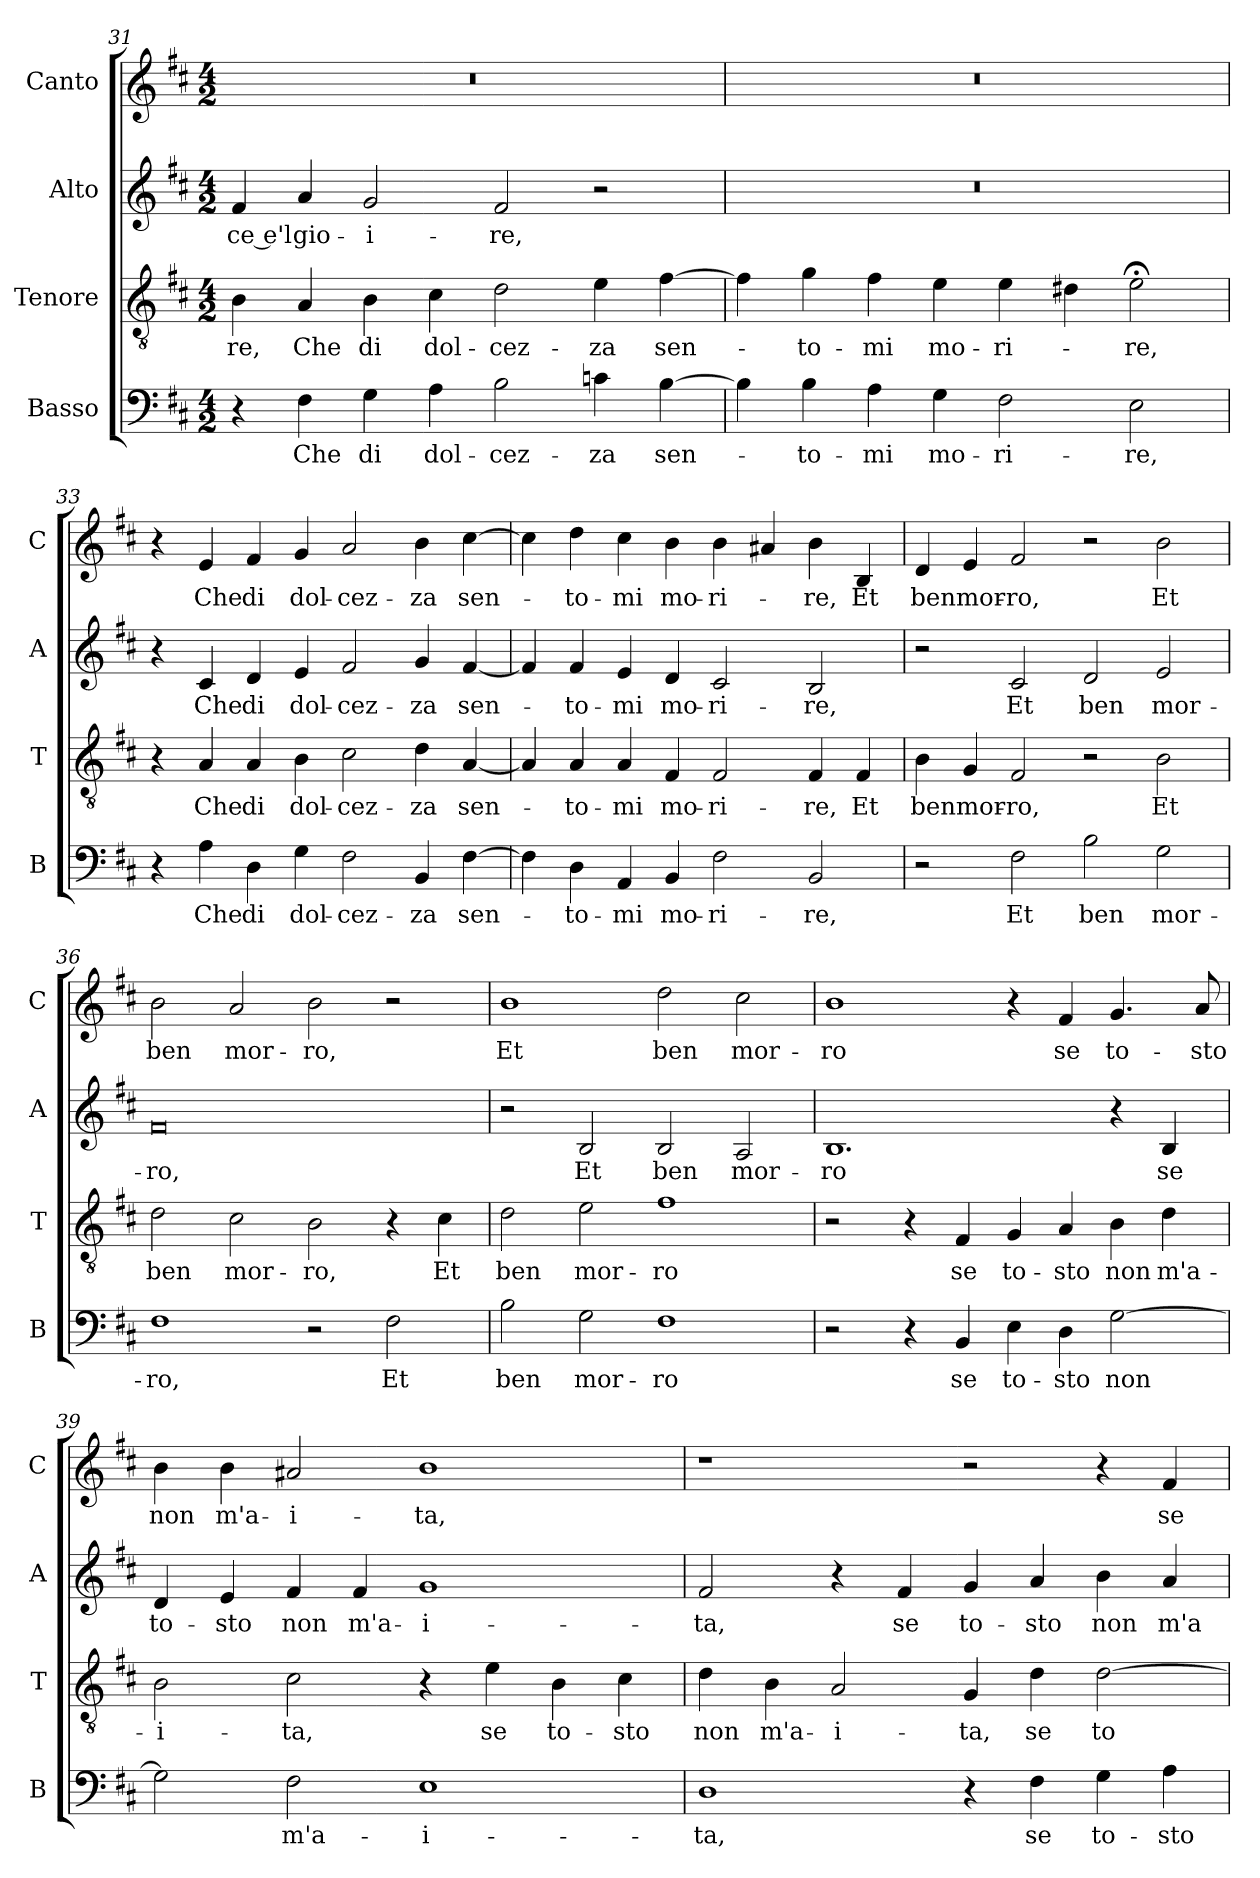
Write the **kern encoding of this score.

**kern	**text	**kern	**text	**kern	**text	**kern	**text
*part4	*part4	*part3	*part3	*part2	*part2	*part1	*part1
*staff4	*staff4	*staff3	*staff3	*staff2	*staff2	*staff1	*staff1
*I"Basso	*	*I"Tenore	*	*I"Alto	*	*I"Canto	*
*I'B	*	*I'T	*	*I'A	*	*I'C	*
!!LO:PB:g=z
*clefF4	*	*clefGv2	*	*clefG2	*	*clefG2	*
*k[f#c#]	*	*k[f#c#]	*	*k[f#c#]	*	*k[f#c#]	*
*D:	*	*D:	*	*D:	*	*D:	*
*M4/2	*	*M4/2	*	*M4/2	*	*M4/2	*
=31	=31	=31	=31	=31	=31	=31	=31
!	!	!	!LO:LY:b	!	!LO:LY:b	!	!
4r	.	4B\	-re,	4f#/	-ce e'l	0r	.
!	!LO:LY:b	!	!LO:LY:b	!	!LO:LY:b	!	!
4F#\	Che	4A/	Che	4a/	gio-	.	.
!	!LO:LY:b	!	!LO:LY:b	!	!LO:LY:b	!	!
4G\	di	4B\	di	2g/	-i-	.	.
!	!LO:LY:b	!	!LO:LY:b	!	!	!	!
4A\	dol-	4c#\	dol-	.	.	.	.
!	!LO:LY:b	!	!LO:LY:b	!	!LO:LY:b	!	!
2B\	-cez-	2d\	-cez-	2f#/	-re,	.	.
!	!LO:LY:b	!	!LO:LY:b	!	!	!	!
4cn\	-za	4e\	-za	2r	.	.	.
!	!LO:LY:b	!	!LO:LY:b	!	!	!	!
[4B\	sen-	[4f#\	sen-	.	.	.	.
=32	=32	=32	=32	=32	=32	=32	=32
4B\]	.	4f#\]	.	0r	.	0r	.
!	!LO:LY:b	!	!LO:LY:b	!	!	!	!
4B\	-to-	4g\	-to-	.	.	.	.
!	!LO:LY:b	!	!LO:LY:b	!	!	!	!
4A\	-mi	4f#\	-mi	.	.	.	.
!	!LO:LY:b	!	!LO:LY:b	!	!	!	!
4G\	mo-	4e\	mo-	.	.	.	.
!	!LO:LY:b	!	!LO:LY:b	!	!	!	!
2F#\	-ri-	4e\	-ri-	.	.	.	.
.	.	4d#X\	.	.	.	.	.
!	!LO:LY:b	!	!LO:LY:b	!	!	!	!
2E\	-re,	2e;<\	-re,	.	.	.	.
=33	=33	=33	=33	=33	=33	=33	=33
4r	.	4r	.	4r	.	4r	.
!	!LO:LY:b	!	!LO:LY:b	!	!LO:LY:b	!	!LO:LY:b
4A\	Che	4A/	Che	4c#/	Che	4e/	Che
!	!LO:LY:b	!	!LO:LY:b	!	!LO:LY:b	!	!LO:LY:b
4D\	di	4A/	di	4d/	di	4f#/	di
!	!LO:LY:b	!	!LO:LY:b	!	!LO:LY:b	!	!LO:LY:b
4G\	dol-	4B\	dol-	4e/	dol-	4g/	dol-
!	!LO:LY:b	!	!LO:LY:b	!	!LO:LY:b	!	!LO:LY:b
2F#\	-cez-	2c#\	-cez-	2f#/	-cez-	2a/	-cez-
!	!LO:LY:b	!	!LO:LY:b	!	!LO:LY:b	!	!LO:LY:b
4BB/	-za	4d\	-za	4g/	-za	4b\	-za
!	!LO:LY:b	!	!LO:LY:b	!	!LO:LY:b	!	!LO:LY:b
[4F#\	sen-	[4A/	sen-	[4f#/	sen-	[4cc#\	sen-
!!LO:LB:g=z
=34	=34	=34	=34	=34	=34	=34	=34
4F#\]	.	4A/]	.	4f#/]	.	4cc#\]	.
!	!LO:LY:b	!	!LO:LY:b	!	!LO:LY:b	!	!LO:LY:b
4D\	-to-	4A/	-to-	4f#/	-to-	4dd\	-to-
!	!LO:LY:b	!	!LO:LY:b	!	!LO:LY:b	!	!LO:LY:b
4AA/	-mi	4A/	-mi	4e/	-mi	4cc#\	-mi
!	!LO:LY:b	!	!LO:LY:b	!	!LO:LY:b	!	!LO:LY:b
4BB/	mo-	4F#/	mo-	4d/	mo-	4b\	mo-
!	!LO:LY:b	!	!LO:LY:b	!	!LO:LY:b	!	!LO:LY:b
2F#\	-ri-	2F#/	-ri-	2c#/	-ri-	4b\	-ri-
.	.	.	.	.	.	4a#X/	.
!	!LO:LY:b	!	!LO:LY:b	!	!LO:LY:b	!	!LO:LY:b
2BB/	-re,	4F#/	-re,	2B/	-re,	4b\	-re,
!	!	!	!LO:LY:b	!	!	!	!LO:LY:b
.	.	4F#/	Et	.	.	4B/	Et
=35	=35	=35	=35	=35	=35	=35	=35
!	!	!	!LO:LY:b	!	!	!	!LO:LY:b
2r	.	4B\	ben	2r	.	4d/	ben
!	!	!	!LO:LY:b	!	!	!	!LO:LY:b
.	.	4G/	mor-	.	.	4e/	mor-
!	!LO:LY:b	!	!LO:LY:b	!	!LO:LY:b	!	!LO:LY:b
2F#\	Et	2F#/	-ro,	2c#/	Et	2f#/	-ro,
!	!LO:LY:b	!	!	!	!LO:LY:b	!	!
2B\	ben	2r	.	2d/	ben	2r	.
!	!LO:LY:b	!	!LO:LY:b	!	!LO:LY:b	!	!LO:LY:b
2G\	mor-	2B\	Et	2e/	mor-	2b\	Et
=36	=36	=36	=36	=36	=36	=36	=36
!	!LO:LY:b	!	!LO:LY:b	!	!LO:LY:b	!	!LO:LY:b
1F#	-ro,	2d\	ben	0f#	-ro,	2b\	ben
!	!	!	!LO:LY:b	!	!	!	!LO:LY:b
.	.	2c#\	mor-	.	.	2a/	mor-
!	!	!	!LO:LY:b	!	!	!	!LO:LY:b
2r	.	2B\	-ro,	.	.	2b\	-ro,
!	!LO:LY:b	!	!	!	!	!	!
2F#\	Et	4r	.	.	.	2r	.
!	!	!	!LO:LY:b	!	!	!	!
.	.	4c#\	Et	.	.	.	.
=37	=37	=37	=37	=37	=37	=37	=37
!	!LO:LY:b	!	!LO:LY:b	!	!	!	!LO:LY:b
2B\	ben	2d\	ben	2r	.	1b	Et
!	!LO:LY:b	!	!LO:LY:b	!	!LO:LY:b	!	!
2G\	mor-	2e\	mor-	2B/	Et	.	.
!	!LO:LY:b	!	!LO:LY:b	!	!LO:LY:b	!	!LO:LY:b
1F#	-ro	1f#	-ro	2B/	ben	2dd\	ben
!	!	!	!	!	!LO:LY:b	!	!LO:LY:b
.	.	.	.	2A/	mor-	2cc#\	mor-
!!LO:LB:g=z
=38	=38	=38	=38	=38	=38	=38	=38
!	!	!	!	!	!LO:LY:b	!	!LO:LY:b
2r	.	2r	.	1.B	-ro	1b	-ro
4r	.	4r	.	.	.	.	.
!	!LO:LY:b	!	!LO:LY:b	!	!	!	!
4BB/	se	4F#/	se	.	.	.	.
!	!LO:LY:b	!	!LO:LY:b	!	!	!	!
4E\	to-	4G/	to-	.	.	4r	.
!	!LO:LY:b	!	!LO:LY:b	!	!	!	!LO:LY:b
4D\	-sto	4A/	-sto	.	.	4f#/	se
!	!LO:LY:b	!	!LO:LY:b	!	!	!	!LO:LY:b
[2G\	non	4B\	non	4r	.	4.g/	to-
!	!	!	!LO:LY:b	!	!LO:LY:b	!	!
.	.	4d\	m'a-	4B/	se	.	.
!	!	!	!	!	!	!	!LO:LY:b
.	.	.	.	.	.	8a/	-sto
=39	=39	=39	=39	=39	=39	=39	=39
!	!	!	!LO:LY:b	!	!LO:LY:b	!	!LO:LY:b
2G\]	.	2B\	-i-	4d/	to-	4b\	non
!	!	!	!	!	!LO:LY:b	!	!LO:LY:b
.	.	.	.	4e/	-sto	4b\	m'a-
!	!LO:LY:b	!	!LO:LY:b	!	!LO:LY:b	!	!LO:LY:b
2F#\	m'a-	2c#\	-ta,	4f#/	non	2a#X/	-i-
!	!	!	!	!	!LO:LY:b	!	!
.	.	.	.	4f#/	m'a-	.	.
!	!LO:LY:b	!	!	!	!LO:LY:b	!	!LO:LY:b
1E	-i-	4r	.	1g	-i-	1b	-ta,
!	!	!	!LO:LY:b	!	!	!	!
.	.	4e\	se	.	.	.	.
!	!	!	!LO:LY:b	!	!	!	!
.	.	4B\	to-	.	.	.	.
!	!	!	!LO:LY:b	!	!	!	!
.	.	4c#\	-sto	.	.	.	.
=40	=40	=40	=40	=40	=40	=40	=40
!	!LO:LY:b	!	!LO:LY:b	!	!LO:LY:b	!	!
1D	-ta,	4d\	non	2f#/	-ta,	1r	.
!	!	!	!LO:LY:b	!	!	!	!
.	.	4B\	m'a-	.	.	.	.
!	!	!	!LO:LY:b	!	!	!	!
.	.	2A/	-i-	4r	.	.	.
!	!	!	!	!	!LO:LY:b	!	!
.	.	.	.	4f#/	se	.	.
!	!	!	!LO:LY:b	!	!LO:LY:b	!	!
4r	.	4G/	-ta,	4g/	to-	2r	.
!	!LO:LY:b	!	!LO:LY:b	!	!LO:LY:b	!	!
4F#\	se	4d\	se	4a/	-sto	.	.
!	!LO:LY:b	!	!LO:LY:b	!	!LO:LY:b	!	!
4G\	to-	[2d\	to-	4b\	non	4r	.
!	!LO:LY:b	!	!	!	!LO:LY:b	!	!LO:LY:b
4A\	-sto	.	.	4a/	m'a-	4f#/	se
=	=	=	=	=	=	=	=
*-	*-	*-	*-	*-	*-	*-	*-
